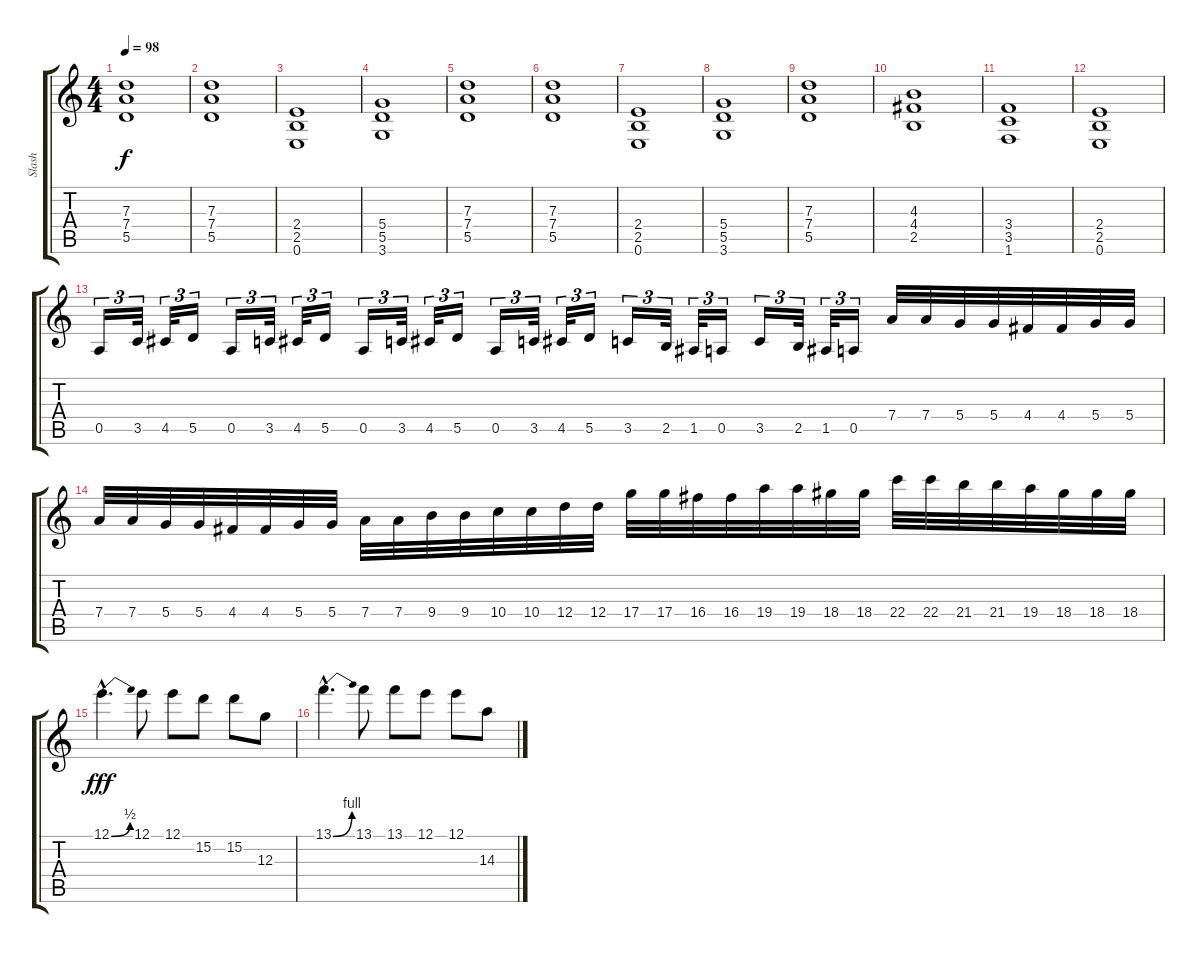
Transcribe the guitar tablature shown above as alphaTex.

\track ("Slash" "Slash") {instrument acousticguitarsteel}
\staff {score tabs}
\tuning (E4 B3 G3 D3 A2 E2) {hide}
\ts (4 4)
\tempo 98
\clef g2
\ks c
(7.3 7.4 5.5).1{dy f} |
(7.3 7.4 5.5).1 |
(2.4 2.5 0.6).1{instrument distortionguitar} |
(5.4 5.5 3.6).1 |
(7.3 7.4 5.5).1 |
(7.3 7.4 5.5).1 |
(2.4 2.5 0.6).1{instrument distortionguitar} |
(5.4 5.5 3.6).1 |
(7.3 7.4 5.5).1 |
(4.3 4.4 2.5).1 |
(3.4 3.5 1.6).1 |
(2.4 2.5 0.6).1 |
0.5.16{tu (3 2) volume 9 instrument overdrivenguitar} 3.5.32{tu (3 2)} 4.5.32{tu (3 2)} 5.5.16{tu (3 2)} 0.5.16{tu (3 2)} 3.5.32{tu (3 2)} 4.5.32{tu (3 2)} 5.5.16{tu (3 2)} 0.5.16{tu (3 2)} 3.5.32{tu (3 2)} 4.5.32{tu (3 2)} 5.5.16{tu (3 2)} 0.5.16{tu (3 2)} 3.5.32{tu (3 2)} 4.5.32{tu (3 2)} 5.5.16{tu (3 2)} 3.5.16{tu (3 2)} 2.5.32{tu (3 2)} 1.5.32{tu (3 2)} 0.5.16{tu (3 2)} 3.5.16{tu (3 2)} 2.5.32{tu (3 2)} 1.5.32{tu (3 2)} 0.5.16{tu (3 2)} 7.4.32 7.4.32 5.4.32 5.4.32 4.4.32 4.4.32 5.4.32 5.4.32 |
7.4.32{volume 10 instrument overdrivenguitar} 7.4.32 5.4.32 5.4.32 4.4.32 4.4.32 5.4.32 5.4.32 7.4.32 7.4.32 9.4.32 9.4.32 10.4.32 10.4.32 12.4.32 12.4.32 17.4.32 17.4.32 16.4.32 16.4.32 19.4.32 19.4.32 18.4.32 18.4.32 22.4.32{volume 8} 22.4.32 21.4.32 21.4.32 19.4.32 18.4.32 18.4.32 18.4.32 |
12.1{be (bend 0 0 60 2) hac}.4{d dy fff volume 16 instrument distortionguitar} 12.1.8 12.1.8 15.2.8 15.2.8 12.3.8 |
13.1{be (bend 0 0 60 4) hac}.4{d} 13.1.8 13.1.8 12.1.8 12.1.8 14.3.8
